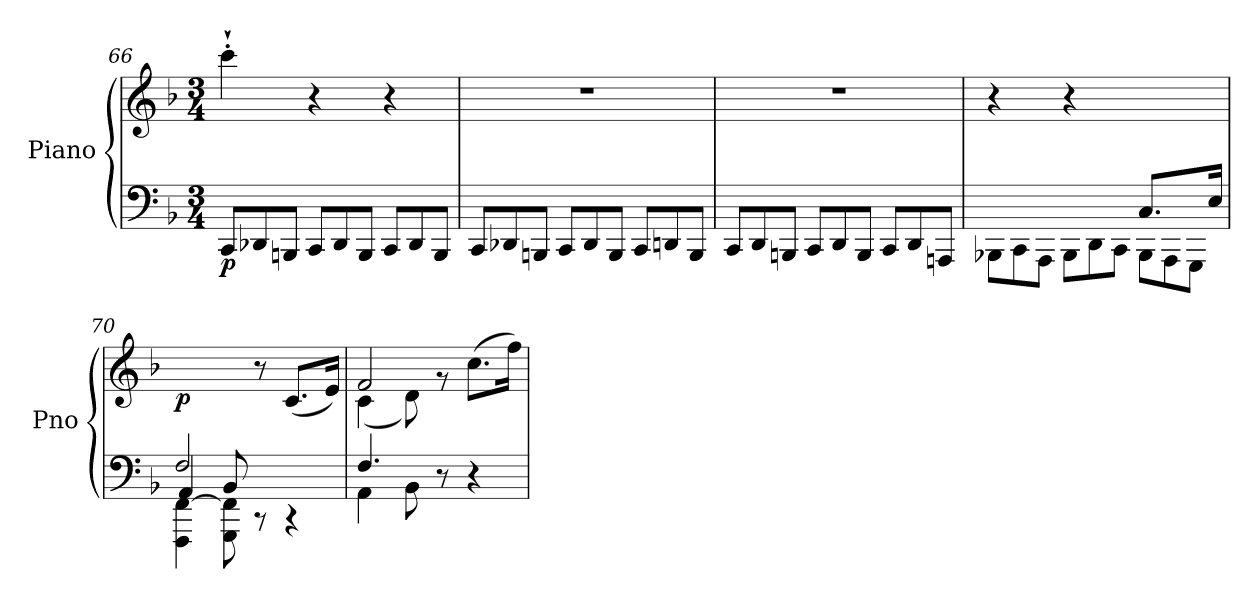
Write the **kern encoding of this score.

**kern	**kern	**dynam
*part1	*part1	*part1
*staff2	*staff1	*staff1/2
*I"Piano	*	*
*I'Pno	*	*
!!LO:LB:g=z
*clefF4	*clefG2	*
*k[b-]	*k[b-]	*
*M3/4	*M3/4	*
*Xtuplet	*	*
=66	=66	=66
!	!	!LO:DY:b=2
12CC/L	4ccc`'\	p
12DD-X/	.	.
12BBBn/J	.	.
12CC/L	4r	.
12DD-/	.	.
12BBB/J	.	.
12CC/L	4r	.
12DD-/	.	.
12BBB/J	.	.
=67	=67	=67
12CC/L	2.r	.
12DD-X/	.	.
12BBBn/J	.	.
12CC/L	.	.
12DD-/	.	.
12BBB/J	.	.
12CC/L	.	.
12DDn/	.	.
12BBB/J	.	.
=68	=68	=68
12CC/L	2.r	.
12DD/	.	.
12BBBn/J	.	.
12CC/L	.	.
12DD/	.	.
12BBB/J	.	.
12CC/L	.	.
12DD/	.	.
12AAAn/J	.	.
!!LO:LB:g=z
=69	=69	=69
*^	*	*
2ryy	12BBB-X\L	4r	.
.	12CC\	.	.
.	12AAA\J	.	.
.	12BBB-\L	4r	.
.	12DD\	.	.
.	12CC\J	.	.
8.C/L	12BBB-\L	4ryy	.
.	12AAA\	.	.
.	12GGG\J	.	.
16E/Jk	.	.	.
=70	=70	=70	=70
*	*^	*^	*
!	!	!	!	!	!LO:DY:b
2F/	4AA/	4FFF\ [4FF\	2ryy	4.ryy	p
.	8BB-/	8GGG\ 8FF\]	.	.	.
.	4.ryy	8rCC	.	8r	.
4ryy	.	4rCC	(8.c/L	4ryy	.
.	.	.	16e/Jk)	.	.
*	*v	*v	*	*	*
=71	=71	=71	=71	=71
4.F/	4AA\	2f/	(4c\	.
.	8BB-\	.	8d\)	.
8r	4.ryy	.	8rg	.
4r	.	(>8.cc\L	4ryy	.
.	.	16ff\Jk)	.	.
*v	*v	*	*	*
*	*v	*v	*
=	=	=
*-	*-	*-
